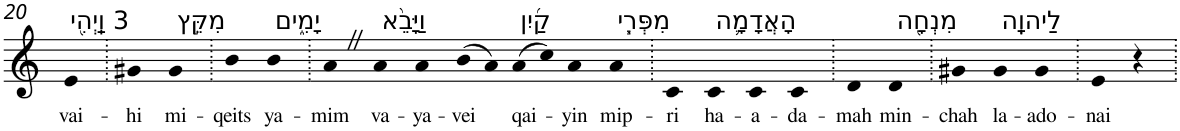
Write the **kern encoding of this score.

**kern	**text
*part1	*part1
*staff1	*staff1
*I"Piano	*
*I'Pno	*
!!LO:PB:g=z
*clefG2	*
*k[]	*
=20	=20
!LO:TX:a:t=3 וַֽיְהִ֖י	!
!	!LO:LY:b
4e	vai-
=21.	=21.
!	!LO:LY:b
4g#X	-hi
!LO:TX:a:t=מִקֵּ֣ץ	!
!	!LO:LY:b
4g#	mi-
=22.	=22.
!	!LO:LY:b
4b	-qeits
!LO:TX:a:t=יָמִ֑ים	!
!	!LO:LY:b
4b	ya-
=23.	=23.
!	!LO:LY:b
4aZ	-mim
!LO:TX:a:t=וַיָּבֵ֨א	!
!	!LO:LY:b
4a	va-
!	!LO:LY:b
4a	-ya-
!	!LO:LY:b
(>8b	-vei
8a)	.
!LO:TX:a:t=קַ֜יִן	!
!	!LO:LY:b
(>8a	qai-
8cc)	.
!	!LO:LY:b
4a	-yin
!LO:TX:a:t=מִפְּרִ֧י	!
!	!LO:LY:b
4a	mip-
=24.	=24.
!	!LO:LY:b
4c	-ri
!LO:TX:a:t=הָאֲדָמָ֛ה	!
!	!LO:LY:b
4c	ha-
!	!LO:LY:b
4c	-a-
!	!LO:LY:b
4c	-da-
=25.	=25.
!	!LO:LY:b
4d	-mah
!LO:TX:a:t=מִנְחָ֖ה	!
!	!LO:LY:b
4d	min-
=26.	=26.
!	!LO:LY:b
4g#X	-chah
!LO:TX:a:t=לַיהוָֽה	!
!	!LO:LY:b
4g#	la-
!	!LO:LY:b
4g#	-ado-
=27.	=27.
!	!LO:LY:b
4e	-nai
4r	.
=.	=.
*-	*-
